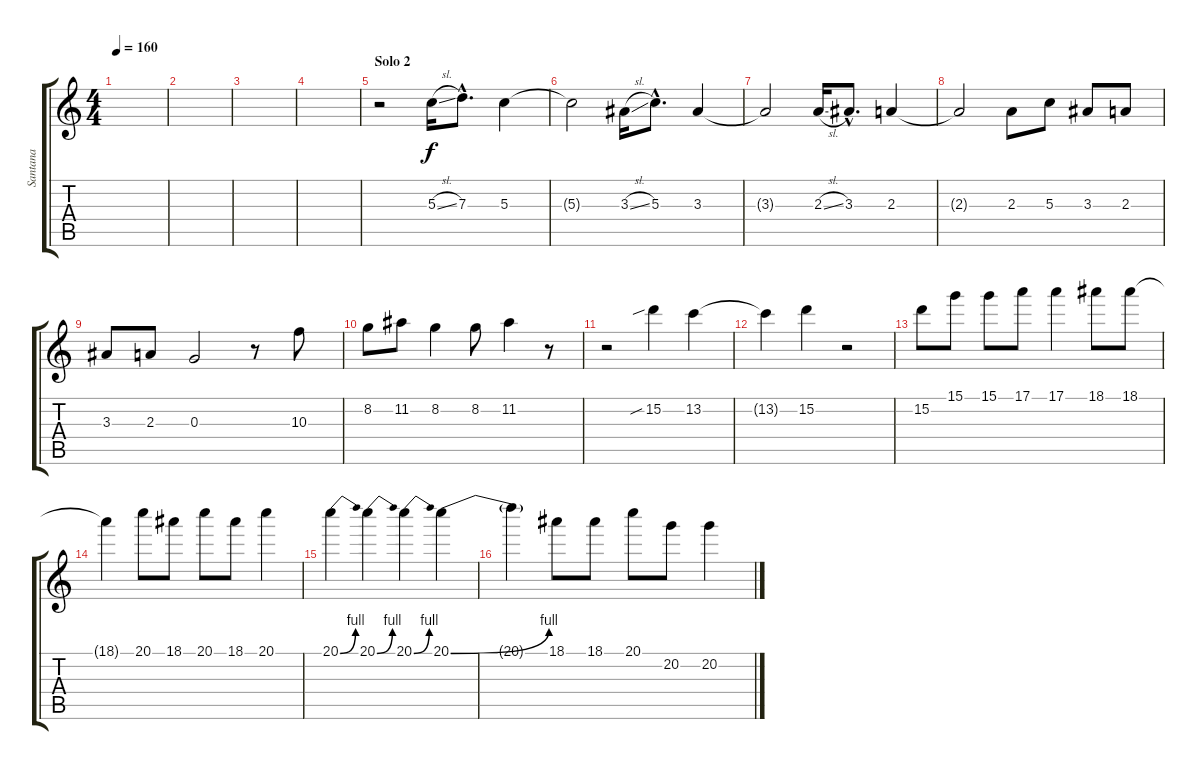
\track ("Santana" "Santana") {instrument distortionguitar}
\staff {score tabs}
\tuning (E4 B3 G3 D3 A2 E2) {hide}
\ts (4 4)
\tempo 160
\clef g2
\ks c
|
|
|
|
\section ("" "Solo 2")
r.2 5.3{sl}.16 7.3{hac}.8{d} 5.3.4 |
5.3{t}.2 3.3{sl}.16 5.3{hac}.8{d} 3.3.4 |
3.3{t}.2 2.3{sl}.16 3.3{hac}.8{d} 2.3.4 |
2.3{t}.2 2.3.8 5.3.8 3.3.8 2.3.8 |
3.3.8 2.3.8 0.3.2 r.8 10.3.8 |
8.2.8 11.2.8 8.2.4 8.2.8 11.2.4 r.8 |
r.2 15.2{sib}.4 13.2.4 |
13.2{t}.4 15.2.4 r.2 |
15.2.8 15.1.8 15.1.8 17.1.8 17.1.4 18.1.8 18.1.8 |
18.1{t}.4 20.1.8 18.1.8 20.1.8 18.1.8 20.1.4 |
20.1{be (bend 0 0 60 4)}.4 20.1{be (bend 0 0 60 4)}.4 20.1{be (bend 0 0 60 4)}.4 20.1{be (bend 0 0 60 4)}.4 |
20.1{t}.4 18.1.8 18.1.8 20.1.8 20.2.8 20.2.4
